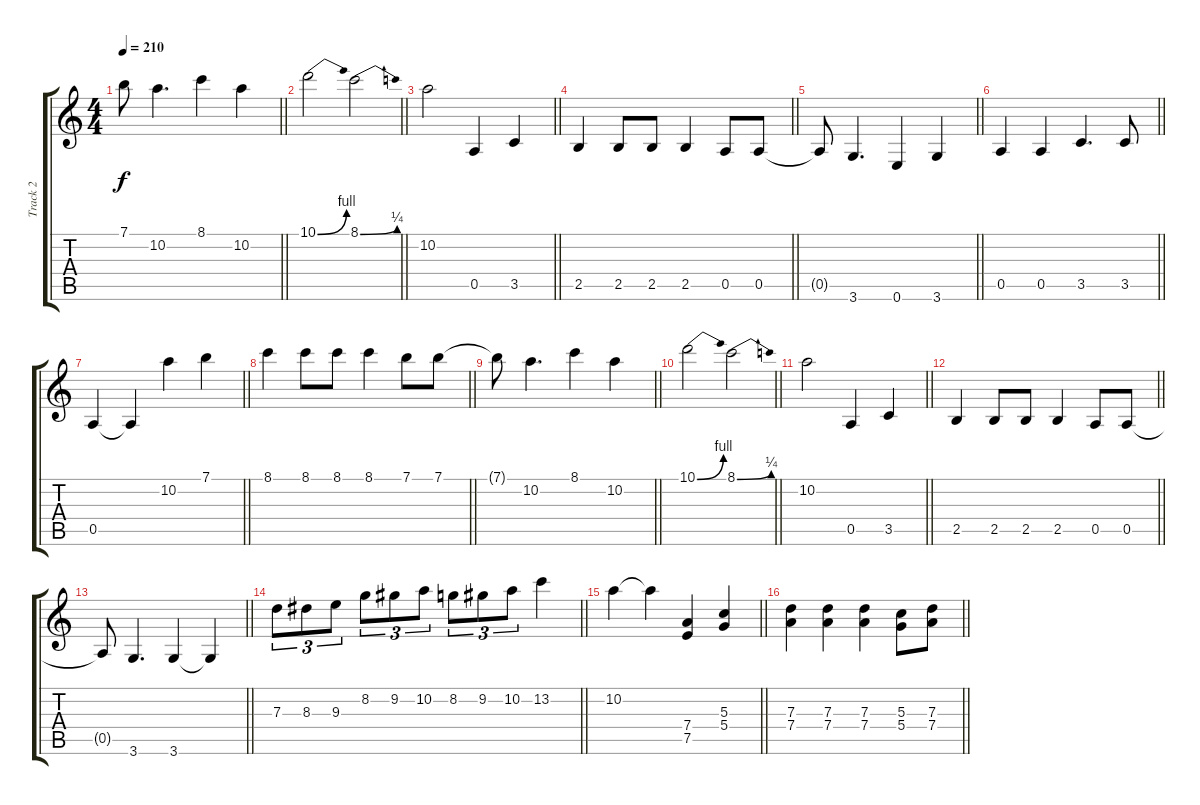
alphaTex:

\track ("Track 2" "Track 2") {instrument acousticguitarsteel}
\staff {score tabs}
\tuning (E4 B3 G3 D3 A2 E2) {hide}
\ts (4 4)
\tempo 210
\clef g2
\barLineRight lightlight
\ks c
7.1{t}.8{dy f} 10.2.4{d} 8.1.4 10.2.4 |
\barLineRight lightlight
10.1{be (bend 0 0 60 4)}.2 8.1{be (bend 0 0 60 1)}.2 |
\barLineRight lightlight
10.2.2 0.5.4 3.5.4 |
\barLineRight lightlight
2.5.4 2.5.8 2.5.8 2.5.4 0.5.8 0.5.8 |
\barLineRight lightlight
0.5{t}.8 3.6.4{d} 0.6.4 3.6.4 |
\barLineRight lightlight
0.5.4 0.5.4 3.5.4{d} 3.5.8 |
\barLineRight lightlight
0.5.4 0.5{t}.4 10.2.4 7.1.4 |
\barLineRight lightlight
8.1.4 8.1.8 8.1.8 8.1.4 7.1.8 7.1.8 |
\barLineRight lightlight
7.1{t}.8 10.2.4{d} 8.1.4 10.2.4 |
\barLineRight lightlight
10.1{be (bend 0 0 60 4)}.2 8.1{be (bend 0 0 60 1)}.2 |
\barLineRight lightlight
10.2.2 0.5.4 3.5.4 |
\barLineRight lightlight
2.5.4 2.5.8 2.5.8 2.5.4 0.5.8 0.5.8 |
\barLineRight lightlight
0.5{t}.8 3.6.4{d} 3.6.4 3.6{t}.4 |
\barLineRight lightlight
7.3.8{tu (3 2)} 8.3.8{tu (3 2)} 9.3.8{tu (3 2)} 8.2.8{tu (3 2)} 9.2.8{tu (3 2)} 10.2.8{tu (3 2)} 8.2.8{tu (3 2)} 9.2.8{tu (3 2)} 10.2.8{tu (3 2)} 13.2.4 |
\barLineRight lightlight
10.2.4 10.2{t}.4 (7.4 7.5).4 (5.3 5.4).4 |
\barLineRight lightlight
(7.3 7.4).4 (7.3 7.4).4 (7.3 7.4).4 (5.3 5.4).8 (7.3 7.4).8
